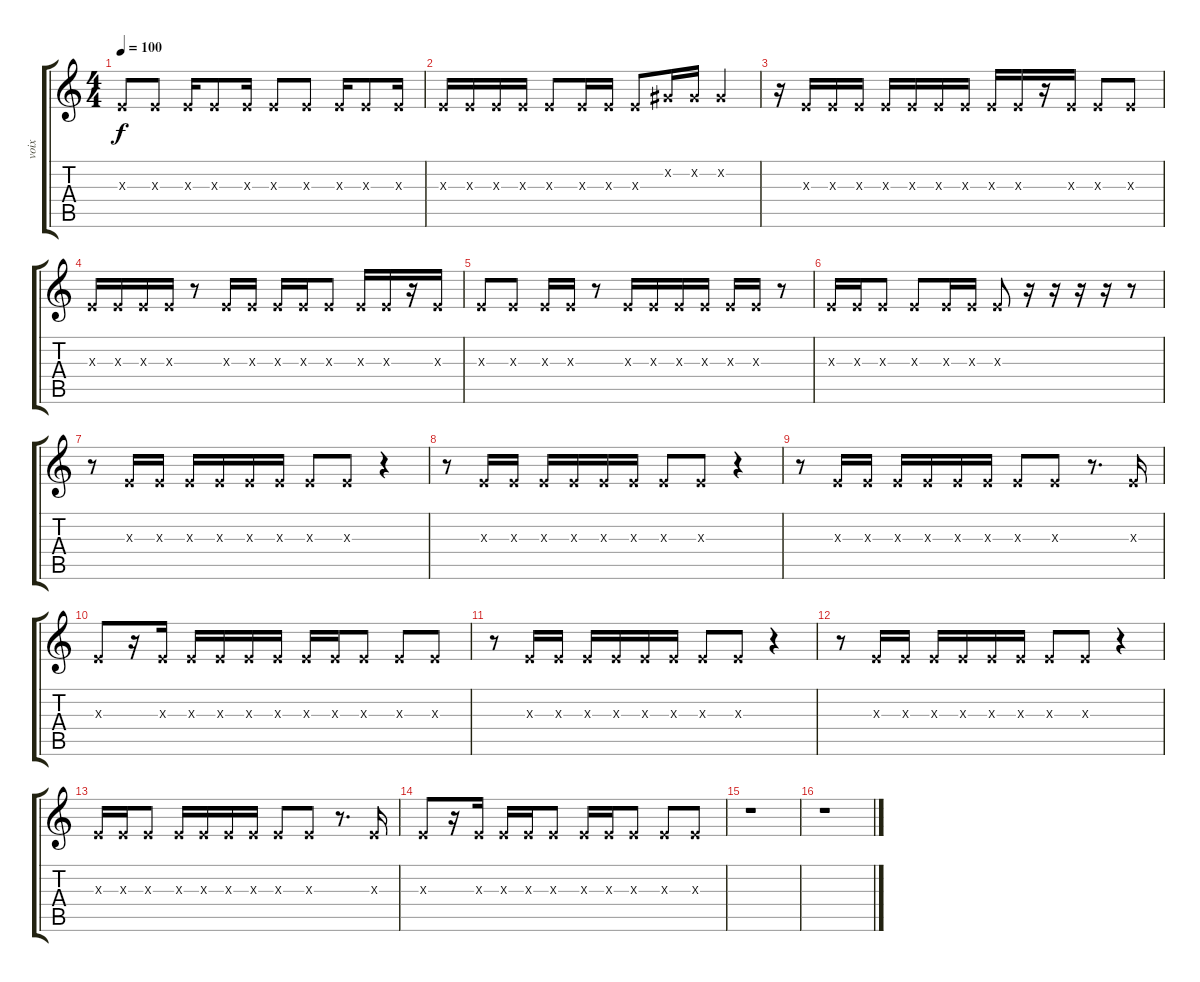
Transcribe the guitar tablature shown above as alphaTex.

\track ("voix" "voix") {instrument guitarharmonics}
\staff {score tabs}
\tuning (Db4 Ab3 E3 B2 Gb2 Db2) {hide}
\ts (4 4)
\tempo 100
\clef g2
\ks c
0.3{x}.8{dy f} 0.3{x}.8 0.3{x}.16 0.3{x}.8 0.3{x}.16 0.3{x}.8 0.3{x}.8 0.3{x}.16 0.3{x}.8 0.3{x}.16 |
0.3{x}.16 0.3{x}.16 0.3{x}.16 0.3{x}.16 0.3{x}.8 0.3{x}.16 0.3{x}.16 0.3{x}.8 0.2{x}.16 0.2{x}.16 0.2{x}.4 |
r.16 0.3{x}.16 0.3{x}.16 0.3{x}.16 0.3{x}.16 0.3{x}.16 0.3{x}.16 0.3{x}.16 0.3{x}.16 0.3{x}.16 r.16 0.3{x}.16 0.3{x}.8 0.3{x}.8 |
0.3{x}.16 0.3{x}.16 0.3{x}.16 0.3{x}.16 r.8 0.3{x}.16 0.3{x}.16 0.3{x}.16 0.3{x}.16 0.3{x}.8 0.3{x}.16 0.3{x}.16 r.16 0.3{x}.16 |
0.3{x}.8 0.3{x}.8 0.3{x}.16 0.3{x}.16 r.8 0.3{x}.16 0.3{x}.16 0.3{x}.16 0.3{x}.16 0.3{x}.16 0.3{x}.16 r.8 |
0.3{x}.16 0.3{x}.16 0.3{x}.8 0.3{x}.8 0.3{x}.16 0.3{x}.16 0.3{x}.8 r.16 r.16 r.16 r.16 r.8 |
r.8 0.3{x}.16 0.3{x}.16 0.3{x}.16 0.3{x}.16 0.3{x}.16 0.3{x}.16 0.3{x}.8 0.3{x}.8 r.4 |
r.8 0.3{x}.16 0.3{x}.16 0.3{x}.16 0.3{x}.16 0.3{x}.16 0.3{x}.16 0.3{x}.8 0.3{x}.8 r.4 |
r.8 0.3{x}.16 0.3{x}.16 0.3{x}.16 0.3{x}.16 0.3{x}.16 0.3{x}.16 0.3{x}.8 0.3{x}.8 r.8{d} 0.3{x}.16 |
0.3{x}.8 r.16 0.3{x}.16 0.3{x}.16 0.3{x}.16 0.3{x}.16 0.3{x}.16 0.3{x}.16 0.3{x}.16 0.3{x}.8 0.3{x}.8 0.3{x}.8 |
r.8 0.3{x}.16 0.3{x}.16 0.3{x}.16 0.3{x}.16 0.3{x}.16 0.3{x}.16 0.3{x}.8 0.3{x}.8 r.4 |
r.8 0.3{x}.16 0.3{x}.16 0.3{x}.16 0.3{x}.16 0.3{x}.16 0.3{x}.16 0.3{x}.8 0.3{x}.8 r.4 |
0.3{x}.16 0.3{x}.16 0.3{x}.8 0.3{x}.16 0.3{x}.16 0.3{x}.16 0.3{x}.16 0.3{x}.8 0.3{x}.8 r.8{d} 0.3{x}.16 |
0.3{x}.8 r.16 0.3{x}.16 0.3{x}.16 0.3{x}.16 0.3{x}.8 0.3{x}.16 0.3{x}.16 0.3{x}.8 0.3{x}.8 0.3{x}.8 |
r.1 |
r.1
